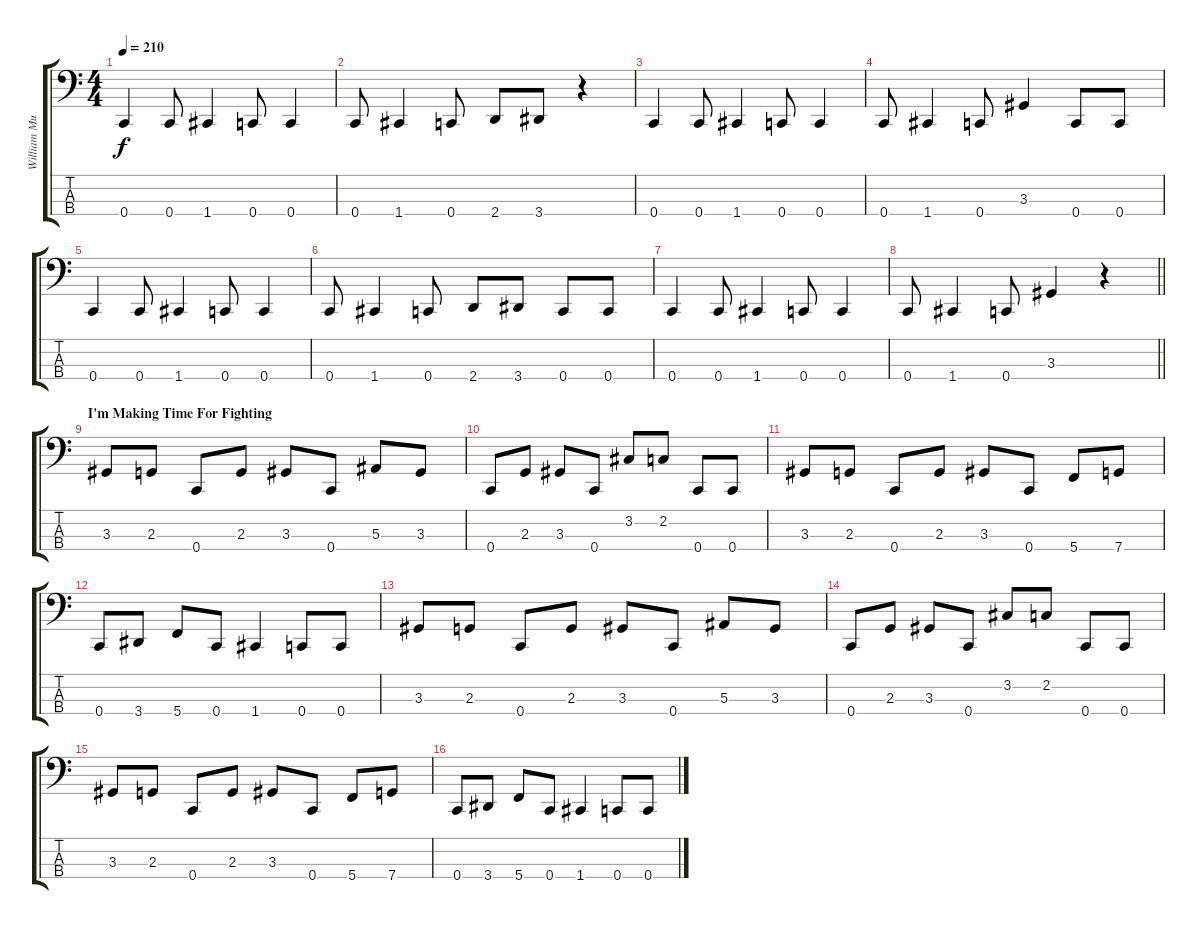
\track ("William Murderface (Bass)" "William Mu") {instrument electricbassfinger}
\staff {score tabs}
\tuning (Eb2 Bb1 F1 C1) {hide}
\ts (4 4)
\tempo 210
\clef f4
\ks c
0.4.4{dy f} 0.4.8 1.4.4 0.4.8 0.4.4 |
0.4.8 1.4.4 0.4.8 2.4.8 3.4.8 r.4 |
0.4.4 0.4.8 1.4.4 0.4.8 0.4.4 |
0.4.8 1.4.4 0.4.8 3.3.4 0.4.8 0.4.8 |
0.4.4 0.4.8 1.4.4 0.4.8 0.4.4 |
0.4.8 1.4.4 0.4.8 2.4.8 3.4.8 0.4.8 0.4.8 |
0.4.4 0.4.8 1.4.4 0.4.8 0.4.4 |
\barLineRight lightlight
0.4.8 1.4.4 0.4.8 3.3.4 r.4 |
\section ("" "I'm Making Time For Fighting")
3.3.8 2.3.8 0.4.8 2.3.8 3.3.8 0.4.8 5.3.8 3.3.8 |
0.4.8 2.3.8 3.3.8 0.4.8 3.2.8 2.2.8 0.4.8 0.4.8 |
3.3.8 2.3.8 0.4.8 2.3.8 3.3.8 0.4.8 5.4.8 7.4.8 |
0.4.8 3.4.8 5.4.8 0.4.8 1.4.4 0.4.8 0.4.8 |
3.3.8 2.3.8 0.4.8 2.3.8 3.3.8 0.4.8 5.3.8 3.3.8 |
0.4.8 2.3.8 3.3.8 0.4.8 3.2.8 2.2.8 0.4.8 0.4.8 |
3.3.8 2.3.8 0.4.8 2.3.8 3.3.8 0.4.8 5.4.8 7.4.8 |
0.4.8 3.4.8 5.4.8 0.4.8 1.4.4 0.4.8 0.4.8
